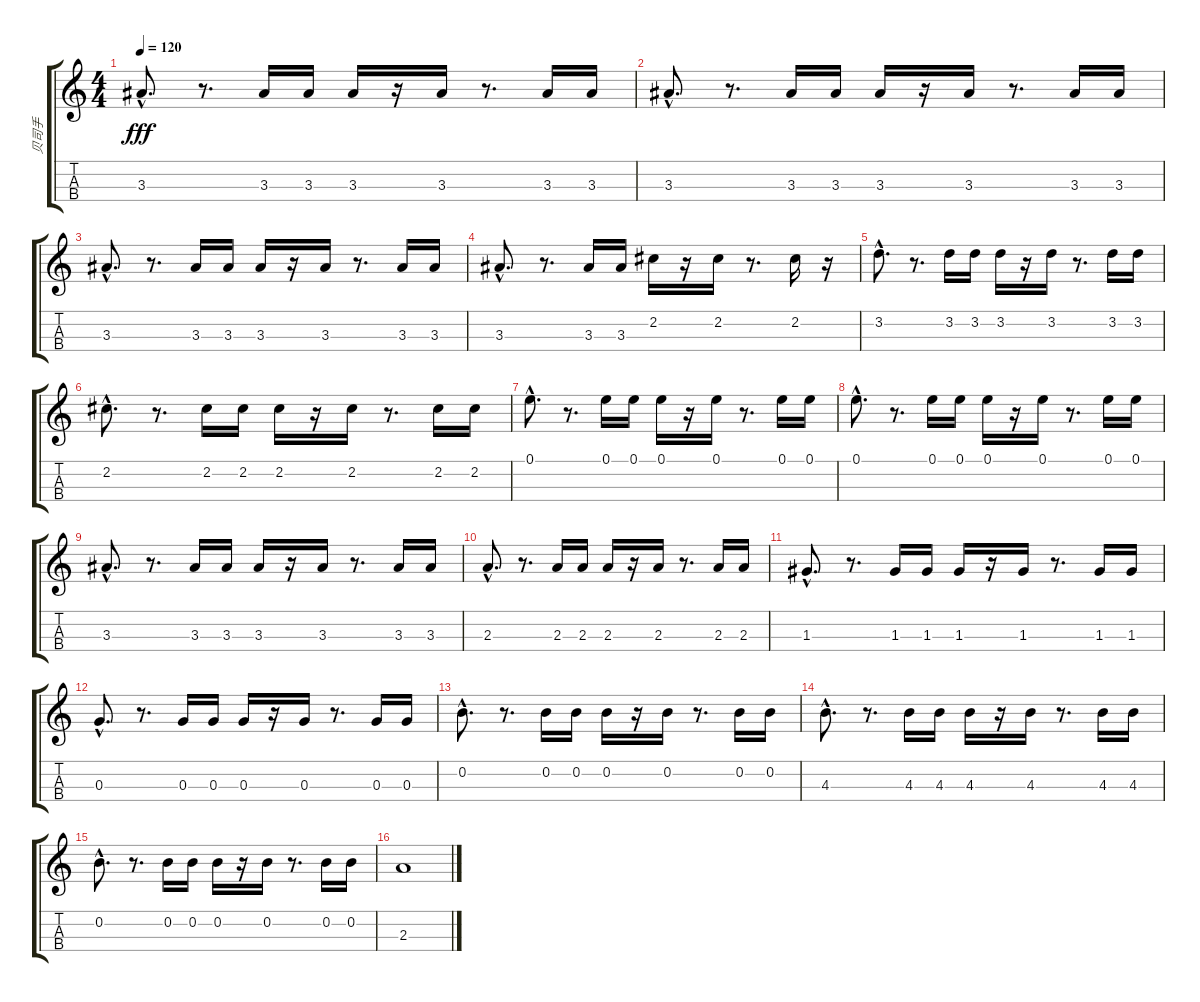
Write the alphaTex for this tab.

\track ("贝司手" "贝司手") {instrument electricbassfinger}
\staff {score tabs}
\tuning (E4 B3 G3 D3) {hide}
\ts (4 4)
\tempo 120
\clef g2
\ks c
3.3{hac}.8{d dy fff} r.8{d} 3.3.16 3.3.16 3.3.16 r.16 3.3.16 r.8{d} 3.3.16 3.3.16 |
3.3{hac}.8{d} r.8{d} 3.3.16 3.3.16 3.3.16 r.16 3.3.16 r.8{d} 3.3.16 3.3.16 |
3.3{hac}.8{d} r.8{d} 3.3.16 3.3.16 3.3.16 r.16 3.3.16 r.8{d} 3.3.16 3.3.16 |
3.3{hac}.8{d} r.8{d} 3.3.16 3.3.16 2.2.16 r.16 2.2.16 r.8{d} 2.2.16 r.16 |
3.2{hac}.8{d} r.8{d} 3.2.16 3.2.16 3.2.16 r.16 3.2.16 r.8{d} 3.2.16 3.2.16 |
2.2{hac}.8{d} r.8{d} 2.2.16 2.2.16 2.2.16 r.16 2.2.16 r.8{d} 2.2.16 2.2.16 |
0.1{hac}.8{d} r.8{d} 0.1.16 0.1.16 0.1.16 r.16 0.1.16 r.8{d} 0.1.16 0.1.16 |
0.1{hac}.8{d} r.8{d} 0.1.16 0.1.16 0.1.16 r.16 0.1.16 r.8{d} 0.1.16 0.1.16 |
3.3{hac}.8{d} r.8{d} 3.3.16 3.3.16 3.3.16 r.16 3.3.16 r.8{d} 3.3.16 3.3.16 |
2.3{hac}.8{d} r.8{d} 2.3.16 2.3.16 2.3.16 r.16 2.3.16 r.8{d} 2.3.16 2.3.16 |
1.3{hac}.8{d} r.8{d} 1.3.16 1.3.16 1.3.16 r.16 1.3.16 r.8{d} 1.3.16 1.3.16 |
0.3{hac}.8{d} r.8{d} 0.3.16 0.3.16 0.3.16 r.16 0.3.16 r.8{d} 0.3.16 0.3.16 |
0.2{hac}.8{d} r.8{d} 0.2.16 0.2.16 0.2.16 r.16 0.2.16 r.8{d} 0.2.16 0.2.16 |
4.3{hac}.8{d} r.8{d} 4.3.16 4.3.16 4.3.16 r.16 4.3.16 r.8{d} 4.3.16 4.3.16 |
0.2{hac}.8{d} r.8{d} 0.2.16 0.2.16 0.2.16 r.16 0.2.16 r.8{d} 0.2.16 0.2.16 |
2.3.1
